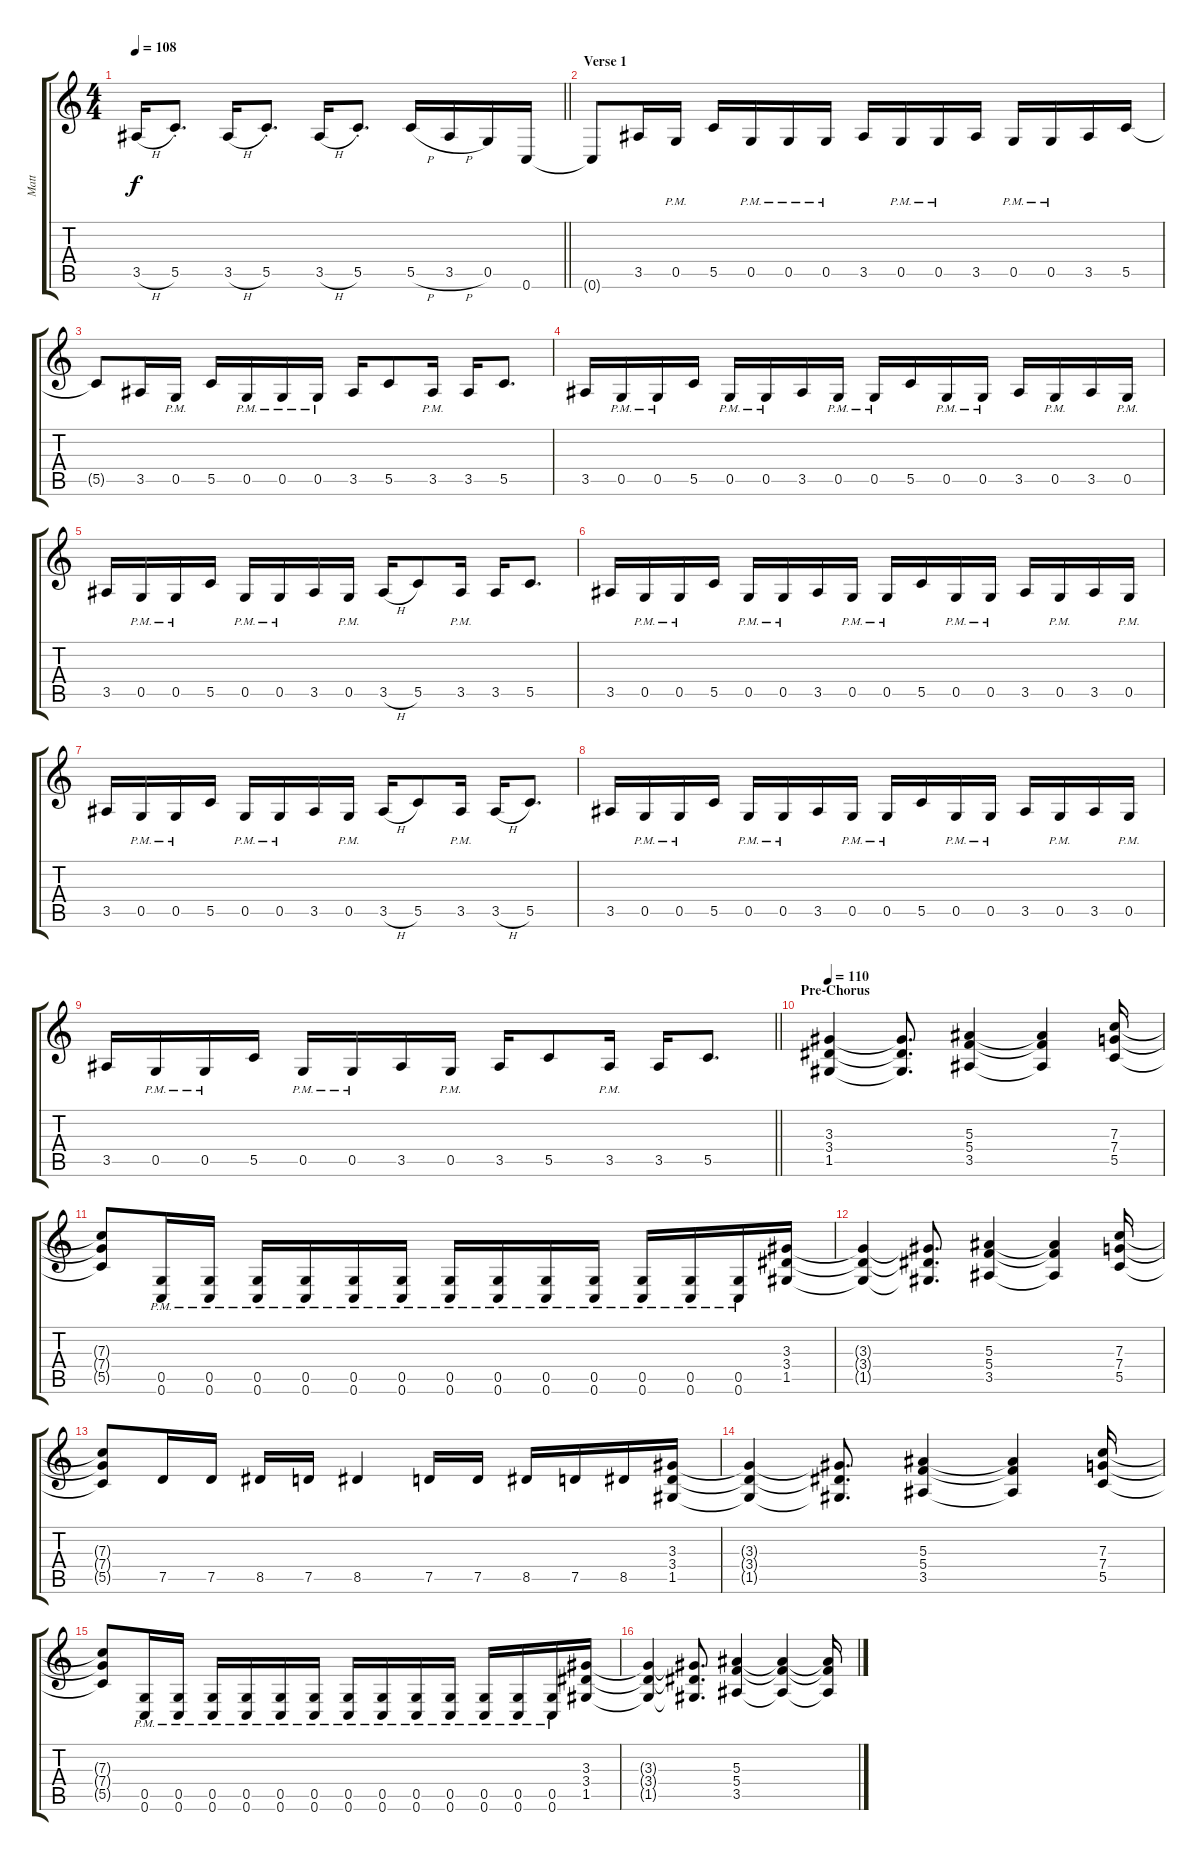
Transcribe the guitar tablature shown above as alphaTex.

\track ("Matt" "Matt") {instrument distortionguitar}
\staff {score tabs}
\tuning (D4 A3 F3 C3 G2 C2) {hide}
\ts (4 4)
\tempo 108
\clef g2
\barLineRight lightlight
\ks c
3.5{h}.16{dy f} 5.5{st}.8{d} 3.5{h}.16 5.5{st}.8{d} 3.5{h}.16 5.5{st}.8{d} 5.5{h}.16 3.5{h}.16 0.5.16 0.6.16 |
\section ("" "Verse 1")
0.6{t}.8 3.5.16 0.5{pm}.16 5.5.16 0.5{pm}.16 0.5{pm}.16 0.5{pm}.16 3.5.16 0.5{pm}.16 0.5{pm}.16 3.5.16 0.5{pm}.16 0.5{pm}.16 3.5.16 5.5.16 |
5.5{t}.8 3.5.16 0.5{pm}.16 5.5.16 0.5{pm}.16 0.5{pm}.16 0.5{pm}.16 3.5.16 5.5.8 3.5{pm}.16 3.5.16 5.5.8{d} |
3.5.16 0.5{pm}.16 0.5{pm}.16 5.5.16 0.5{pm}.16 0.5{pm}.16 3.5.16 0.5{pm}.16 0.5{pm}.16 5.5.16 0.5{pm}.16 0.5{pm}.16 3.5.16 0.5{pm}.16 3.5.16 0.5{pm}.16 |
3.5.16 0.5{pm}.16 0.5{pm}.16 5.5.16 0.5{pm}.16 0.5{pm}.16 3.5.16 0.5{pm}.16 3.5{h}.16 5.5.8 3.5{pm}.16 3.5.16 5.5.8{d} |
3.5.16 0.5{pm}.16 0.5{pm}.16 5.5.16 0.5{pm}.16 0.5{pm}.16 3.5.16 0.5{pm}.16 0.5{pm}.16 5.5.16 0.5{pm}.16 0.5{pm}.16 3.5.16 0.5{pm}.16 3.5.16 0.5{pm}.16 |
3.5.16 0.5{pm}.16 0.5{pm}.16 5.5.16 0.5{pm}.16 0.5{pm}.16 3.5.16 0.5{pm}.16 3.5{h}.16 5.5.8 3.5{pm}.16 3.5{h}.16 5.5.8{d} |
3.5.16 0.5{pm}.16 0.5{pm}.16 5.5.16 0.5{pm}.16 0.5{pm}.16 3.5.16 0.5{pm}.16 0.5{pm}.16 5.5.16 0.5{pm}.16 0.5{pm}.16 3.5.16 0.5{pm}.16 3.5.16 0.5{pm}.16 |
\barLineRight lightlight
3.5.16 0.5{pm}.16 0.5{pm}.16 5.5.16 0.5{pm}.16 0.5{pm}.16 3.5.16 0.5{pm}.16 3.5.16 5.5.8 3.5{pm}.16 3.5.16 5.5.8{d} |
\section ("" "Pre-Chorus")
\tempo 110
(3.3 3.4 1.5).4 (3.3{t} 3.4{t} 1.5{t}).8{d} (5.3 5.4 3.5).4 (5.3{t} 5.4{t} 3.5{t}).4 (7.3 7.4 5.5).16 |
(7.3{t} 7.4{t} 5.5{t}).8 (0.5{pm} 0.6{pm}).16 (0.5{pm} 0.6{pm}).16 (0.5{pm} 0.6{pm}).16 (0.5{pm} 0.6{pm}).16 (0.5{pm} 0.6{pm}).16 (0.5{pm} 0.6{pm}).16 (0.5{pm} 0.6{pm}).16 (0.5{pm} 0.6{pm}).16 (0.5{pm} 0.6{pm}).16 (0.5{pm} 0.6{pm}).16 (0.5{pm} 0.6{pm}).16 (0.5{pm} 0.6{pm}).16 (0.5{pm} 0.6{pm}).16 (3.3 3.4 1.5).16 |
(3.3{t} 3.4{t} 1.5{t}).4 (3.3{t} 3.4{t} 1.5{t}).8{d} (5.3 5.4 3.5).4 (5.3{t} 5.4{t} 3.5{t}).4 (7.3 7.4 5.5).16 |
(7.3{t} 7.4{t} 5.5{t}).8 7.5.16 7.5.16 8.5.16 7.5.16 8.5.4 7.5.16 7.5.16 8.5.16 7.5.16 8.5.16 (3.3 3.4 1.5).16 |
(3.3{t} 3.4{t} 1.5{t}).4 (3.3{t} 3.4{t} 1.5{t}).8{d} (5.3 5.4 3.5).4 (5.3{t} 5.4{t} 3.5{t}).4 (7.3 7.4 5.5).16 |
(7.3{t} 7.4{t} 5.5{t}).8 (0.5{pm} 0.6{pm}).16 (0.5{pm} 0.6{pm}).16 (0.5{pm} 0.6{pm}).16 (0.5{pm} 0.6{pm}).16 (0.5{pm} 0.6{pm}).16 (0.5{pm} 0.6{pm}).16 (0.5{pm} 0.6{pm}).16 (0.5{pm} 0.6{pm}).16 (0.5{pm} 0.6{pm}).16 (0.5{pm} 0.6{pm}).16 (0.5{pm} 0.6{pm}).16 (0.5{pm} 0.6{pm}).16 (0.5{pm} 0.6{pm}).16 (3.3 3.4 1.5).16 |
(3.3{t} 3.4{t} 1.5{t}).4 (3.3{t} 3.4{t} 1.5{t}).8{d} (5.3 5.4 3.5).4 (5.3{t} 5.4{t} 3.5{t}).4 (5.3{t} 5.4{t} 3.5{t}).16
